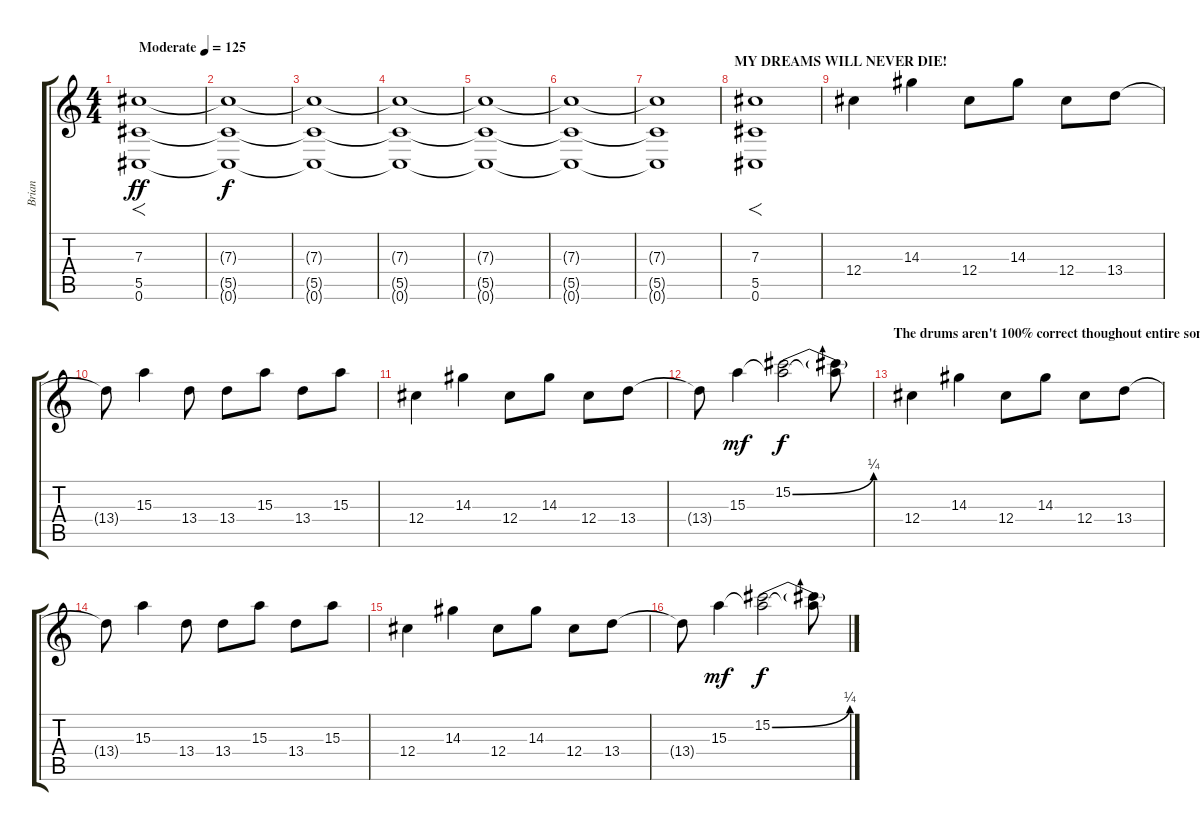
\track ("Brian" "Brian") {instrument distortionguitar}
\staff {score tabs}
\tuning (Eb4 Bb3 Gb3 Db3 Ab2 Db2) {hide}
\ts (4 4)
\section ("" "")
\tempo (125 "Moderate")
\clef g2
\ks c
(7.3 5.5 0.6).1{f dy ff instrument distortionguitar} |
(7.3{t} 5.5{t} 0.6{t}).1{dy f} |
\section ("" "")
(7.3{t} 5.5{t} 0.6{t}).1 |
(7.3{t} 5.5{t} 0.6{t}).1 |
\section ("" "")
(7.3{t} 5.5{t} 0.6{t}).1 |
(7.3{t} 5.5{t} 0.6{t}).1 |
(7.3{t} 5.5{t} 0.6{t}).1 |
\section ("" "MY DREAMS WILL NEVER DIE!")
(7.3 5.5 0.6).1{f} |
\section ("" "")
12.4.4 14.3.4 12.4.8 14.3.8 12.4.8 13.4.8 |
13.4{t}.8 15.3.4 13.4.8 13.4.8 15.3.8 13.4.8 15.3.8 |
12.4.4 14.3.4 12.4.8 14.3.8 12.4.8 13.4.8 |
13.4{t}.8 15.3.4{dy mf} (15.2{be (bend 0 0 60 1)} 15.3{t}).2{dy f} (15.2{t} 15.3{t}).8 |
\section ("" "The drums aren't 100% correct thoughout entire song, i'm a guitarist!")
12.4.4 14.3.4 12.4.8 14.3.8 12.4.8 13.4.8 |
13.4{t}.8 15.3.4 13.4.8 13.4.8 15.3.8 13.4.8 15.3.8 |
12.4.4 14.3.4 12.4.8 14.3.8 12.4.8 13.4.8 |
13.4{t}.8 15.3.4{dy mf} (15.2{be (bend 0 0 60 1)} 15.3{t}).2{dy f} (15.2{t} 15.3{t}).8
